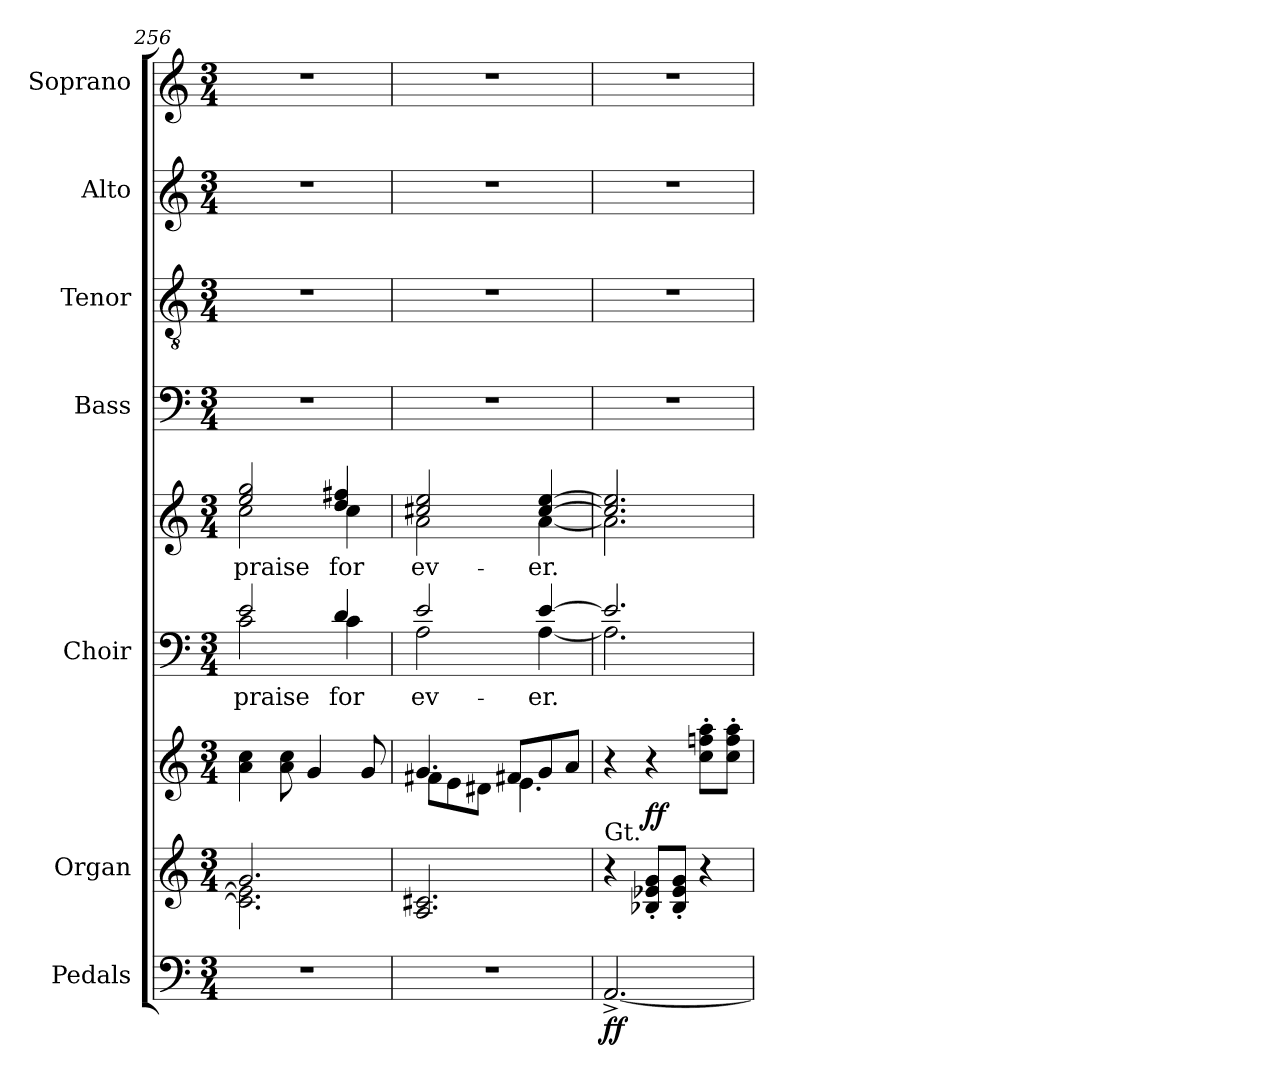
**kern	**dynam	**kern	**kern	**dynam	**kern	**text	**kern	**text	**kern	**kern	**kern	**kern
*part7	*part7	*part6	*part6	*part6	*part5	*part5	*part5	*part5	*part4	*part3	*part2	*part1
*staff9	*staff9	*staff8	*staff7	*staff7/8	*staff6	*staff6	*staff5	*staff5	*staff4	*staff3	*staff2	*staff1
*I"Pedals	*	*I"Organ	*	*	*I"Choir	*	*	*	*I"Bass	*I"Tenor	*I"Alto	*I"Soprano
*I'Ped.	*	*I'Org.	*	*	*I'Choir	*	*	*	*I'B.	*I'T.	*I'A.	*I'S.
*clefF4	*	*clefG2	*clefG2	*	*clefF4	*	*clefG2	*	*clefF4	*clefGv2	*clefG2	*clefG2
*	*	*	*	*	*	*	*	*	*	*ITrd7c12	*	*
*k[]	*	*k[]	*k[]	*	*k[]	*	*k[]	*	*k[]	*k[]	*k[]	*k[]
*C:	*	*C:	*C:	*	*C:	*	*C:	*	*C:	*C:	*C:	*C:
*M3/4	*	*M3/4	*M3/4	*	*M3/4	*	*M3/4	*	*M3/4	*M3/4	*M3/4	*M3/4
=256	=256	=256	=256	=256	=256	=256	=256	=256	=256	=256	=256	=256
!LO:N:vis=1	!	!	!	!	!	!	!	!	!	!	!	!
*	*	*^	*	*	*	*	*	*	*	*	*	*
!	!	!	!	!	!	!	!LO:LY:b:color=#000000	!	!	!	!	!	!
*	*	*	*	*	*	*^	*	*	*	*	*	*	*
!	!	!	!	!	!	!	!	!	!	!LO:LY:b:color=#000000	!LO:N:vis=1	!LO:N:vis=1	!LO:N:vis=1	!LO:N:vis=1
*	*	*	*	*	*	*	*	*	*^	*	*	*	*	*
2.r	.	2.gi/	2.ci\] 2.ei]	4ai\ 4cci	.	2ei/	2ci\	praise	2eei/ 2ggi	2cci\	praise	2.r	2.r	2.r	2.r
.	.	.	.	8ai\ 8cci	.	.	.	.	.	.	.	.	.	.	.
.	.	.	.	4gi/	.	.	.	.	.	.	.	.	.	.	.
!	!	!	!	!	!	!	!	!LO:LY:b:color=#000000	!	!	!	!	!	!	!
!	!	!	!	!	!	!	!	!	!	!	!LO:LY:b:color=#000000	!	!	!	!
.	.	.	.	.	.	4di/	4ci\	for	4ddi/ 4ff#Xi	4cci\	for	.	.	.	.
.	.	.	.	8gi/	.	.	.	.	.	.	.	.	.	.	.
*	*	*v	*v	*	*	*	*	*	*	*	*	*	*	*	*
=257	=257	=257	=257	=257	=257	=257	=257	=257	=257	=257	=257	=257	=257	=257
!LO:N:vis=1	!	!	!	!	!	!	!	!	!	!	!	!	!	!
*	*	*	*^	*	*	*	*	*	*	*	*	*	*	*
!	!	!	!	!	!	!	!	!LO:LY:b:color=#000000	!	!	!	!	!	!	!
!	!	!	!	!	!	!	!	!	!	!	!LO:LY:b:color=#000000	!LO:N:vis=1	!LO:N:vis=1	!LO:N:vis=1	!LO:N:vis=1
2.r	.	2.Ai/ 2.c#Xi	4.gi/	8f#Xi\L	.	2ei/	2Ai\	ev-	2cc#Xi/ 2eei	2ai\	ev-	2.r	2.r	2.r	2.r
.	.	.	.	8ei\	.	.	.	.	.	.	.	.	.	.	.
.	.	.	.	8d#Xi\J	.	.	.	.	.	.	.	.	.	.	.
.	.	.	8f#Xi/L	4.ei\	.	.	.	.	.	.	.	.	.	.	.
!	!	!	!	!	!	!	!	!LO:LY:b:color=#000000	!	!	!	!	!	!	!
!	!	!	!	!	!	!	!	!	!	!	!LO:LY:b:color=#000000	!	!	!	!
.	.	.	8gi/	.	.	[>4ei/	[<4Ai\	-er.	[>4cc#i/ [>4eei	[<4ai\	-er.	.	.	.	.
.	.	.	8ai/J	.	.	.	.	.	.	.	.	.	.	.	.
*	*	*	*v	*v	*	*	*	*	*	*	*	*	*	*	*
=258	=258	=258	=258	=258	=258	=258	=258	=258	=258	=258	=258	=258	=258	=258
!	!	!LO:TX:a:t=Gt.	!	!	!	!	!	!	!	!	!	!	!	!
!	!	!	!	!	!	!	!	!	!	!	!LO:N:vis=1	!LO:N:vis=1	!LO:N:vis=1	!LO:N:vis=1
[<2.AA^i/	ff	4r	4r	.	2.ei/]	2.Ai\]	.	2.cc#i/] 2.eei]	2.ai\]	.	2.r	2.r	2.r	2.r
.	.	8B-Xi/' 8e-Xi' 8gi'L	4r	ff	.	.	.	.	.	.	.	.	.	.
.	.	8B-i/' 8e-i' 8gi'J	.	.	.	.	.	.	.	.	.	.	.	.
.	.	4r	8cci\' 8ffni' 8aai'L	.	.	.	.	.	.	.	.	.	.	.
.	.	.	8cci\' 8ffi' 8aai'J	.	.	.	.	.	.	.	.	.	.	.
*	*	*	*	*	*v	*v	*	*	*	*	*	*	*	*
*	*	*	*	*	*	*	*v	*v	*	*	*	*	*
=	=	=	=	=	=	=	=	=	=	=	=	=
*-	*-	*-	*-	*-	*-	*-	*-	*-	*-	*-	*-	*-
